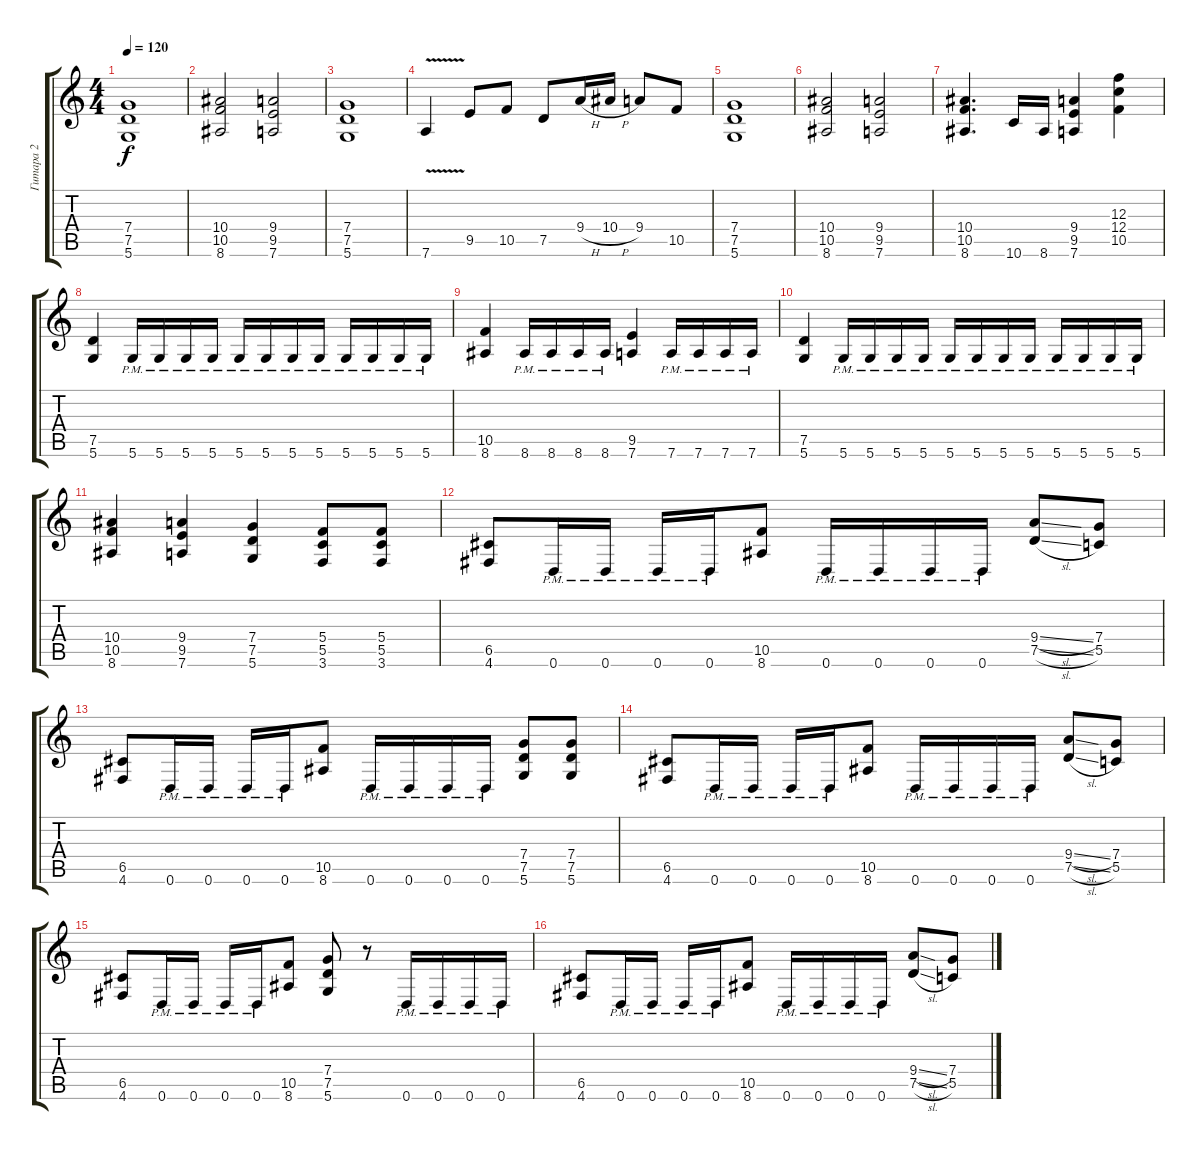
\track ("Гитара 2" "Гитара 2") {instrument overdrivenguitar}
\staff {score tabs}
\tuning (D4 A3 F3 C3 G2 D2) {hide}
\ts (4 4)
\tempo 120
\clef g2
\ks c
(7.4 7.5 5.6).1{dy f} |
(10.4 10.5 8.6).2 (9.4 9.5 7.6).2 |
(7.4 7.5 5.6).1 |
7.6{v}.4 9.5.8 10.5.8 7.5.8 9.4{h}.16 10.4{h}.16 9.4.8 10.5.8 |
(7.4 7.5 5.6).1 |
(10.4 10.5 8.6).2 (9.4 9.5 7.6).2 |
(10.4 10.5 8.6).4{d} 10.6.16 8.6.16 (9.4 9.5 7.6).4 (12.3 12.4 10.5).4 |
(7.5 5.6).4 5.6{pm}.16 5.6{pm}.16 5.6{pm}.16 5.6{pm}.16 5.6{pm}.16 5.6{pm}.16 5.6{pm}.16 5.6{pm}.16 5.6{pm}.16 5.6{pm}.16 5.6{pm}.16 5.6{pm}.16 |
(10.5 8.6).4 8.6{pm}.16 8.6{pm}.16 8.6{pm}.16 8.6{pm}.16 (9.5 7.6).4 7.6{pm}.16 7.6{pm}.16 7.6{pm}.16 7.6{pm}.16 |
(7.5 5.6).4 5.6{pm}.16 5.6{pm}.16 5.6{pm}.16 5.6{pm}.16 5.6{pm}.16 5.6{pm}.16 5.6{pm}.16 5.6{pm}.16 5.6{pm}.16 5.6{pm}.16 5.6{pm}.16 5.6{pm}.16 |
(10.4 10.5 8.6).4 (9.4 9.5 7.6).4 (7.4 7.5 5.6).4 (5.4 5.5 3.6).8 (5.4 5.5 3.6).8 |
(6.5 4.6).8 0.6{pm}.16 0.6{pm}.16 0.6{pm}.16 0.6{pm}.16 (10.5 8.6).8 0.6{pm}.16 0.6{pm}.16 0.6{pm}.16 0.6{pm}.16 (9.4{sl} 7.5{sl}).8 (7.4 5.5).8 |
(6.5 4.6).8 0.6{pm}.16 0.6{pm}.16 0.6{pm}.16 0.6{pm}.16 (10.5 8.6).8 0.6{pm}.16 0.6{pm}.16 0.6{pm}.16 0.6{pm}.16 (7.4 7.5 5.6).8 (7.4 7.5 5.6).8 |
(6.5 4.6).8 0.6{pm}.16 0.6{pm}.16 0.6{pm}.16 0.6{pm}.16 (10.5 8.6).8 0.6{pm}.16 0.6{pm}.16 0.6{pm}.16 0.6{pm}.16 (9.4{sl} 7.5{sl}).8 (7.4 5.5).8 |
(6.5 4.6).8 0.6{pm}.16 0.6{pm}.16 0.6{pm}.16 0.6{pm}.16 (10.5 8.6).8 (7.4 7.5 5.6).8 r.8 0.6{pm}.16 0.6{pm}.16 0.6{pm}.16 0.6{pm}.16 |
(6.5 4.6).8 0.6{pm}.16 0.6{pm}.16 0.6{pm}.16 0.6{pm}.16 (10.5 8.6).8 0.6{pm}.16 0.6{pm}.16 0.6{pm}.16 0.6{pm}.16 (9.4{sl} 7.5{sl}).8 (7.4 5.5).8
